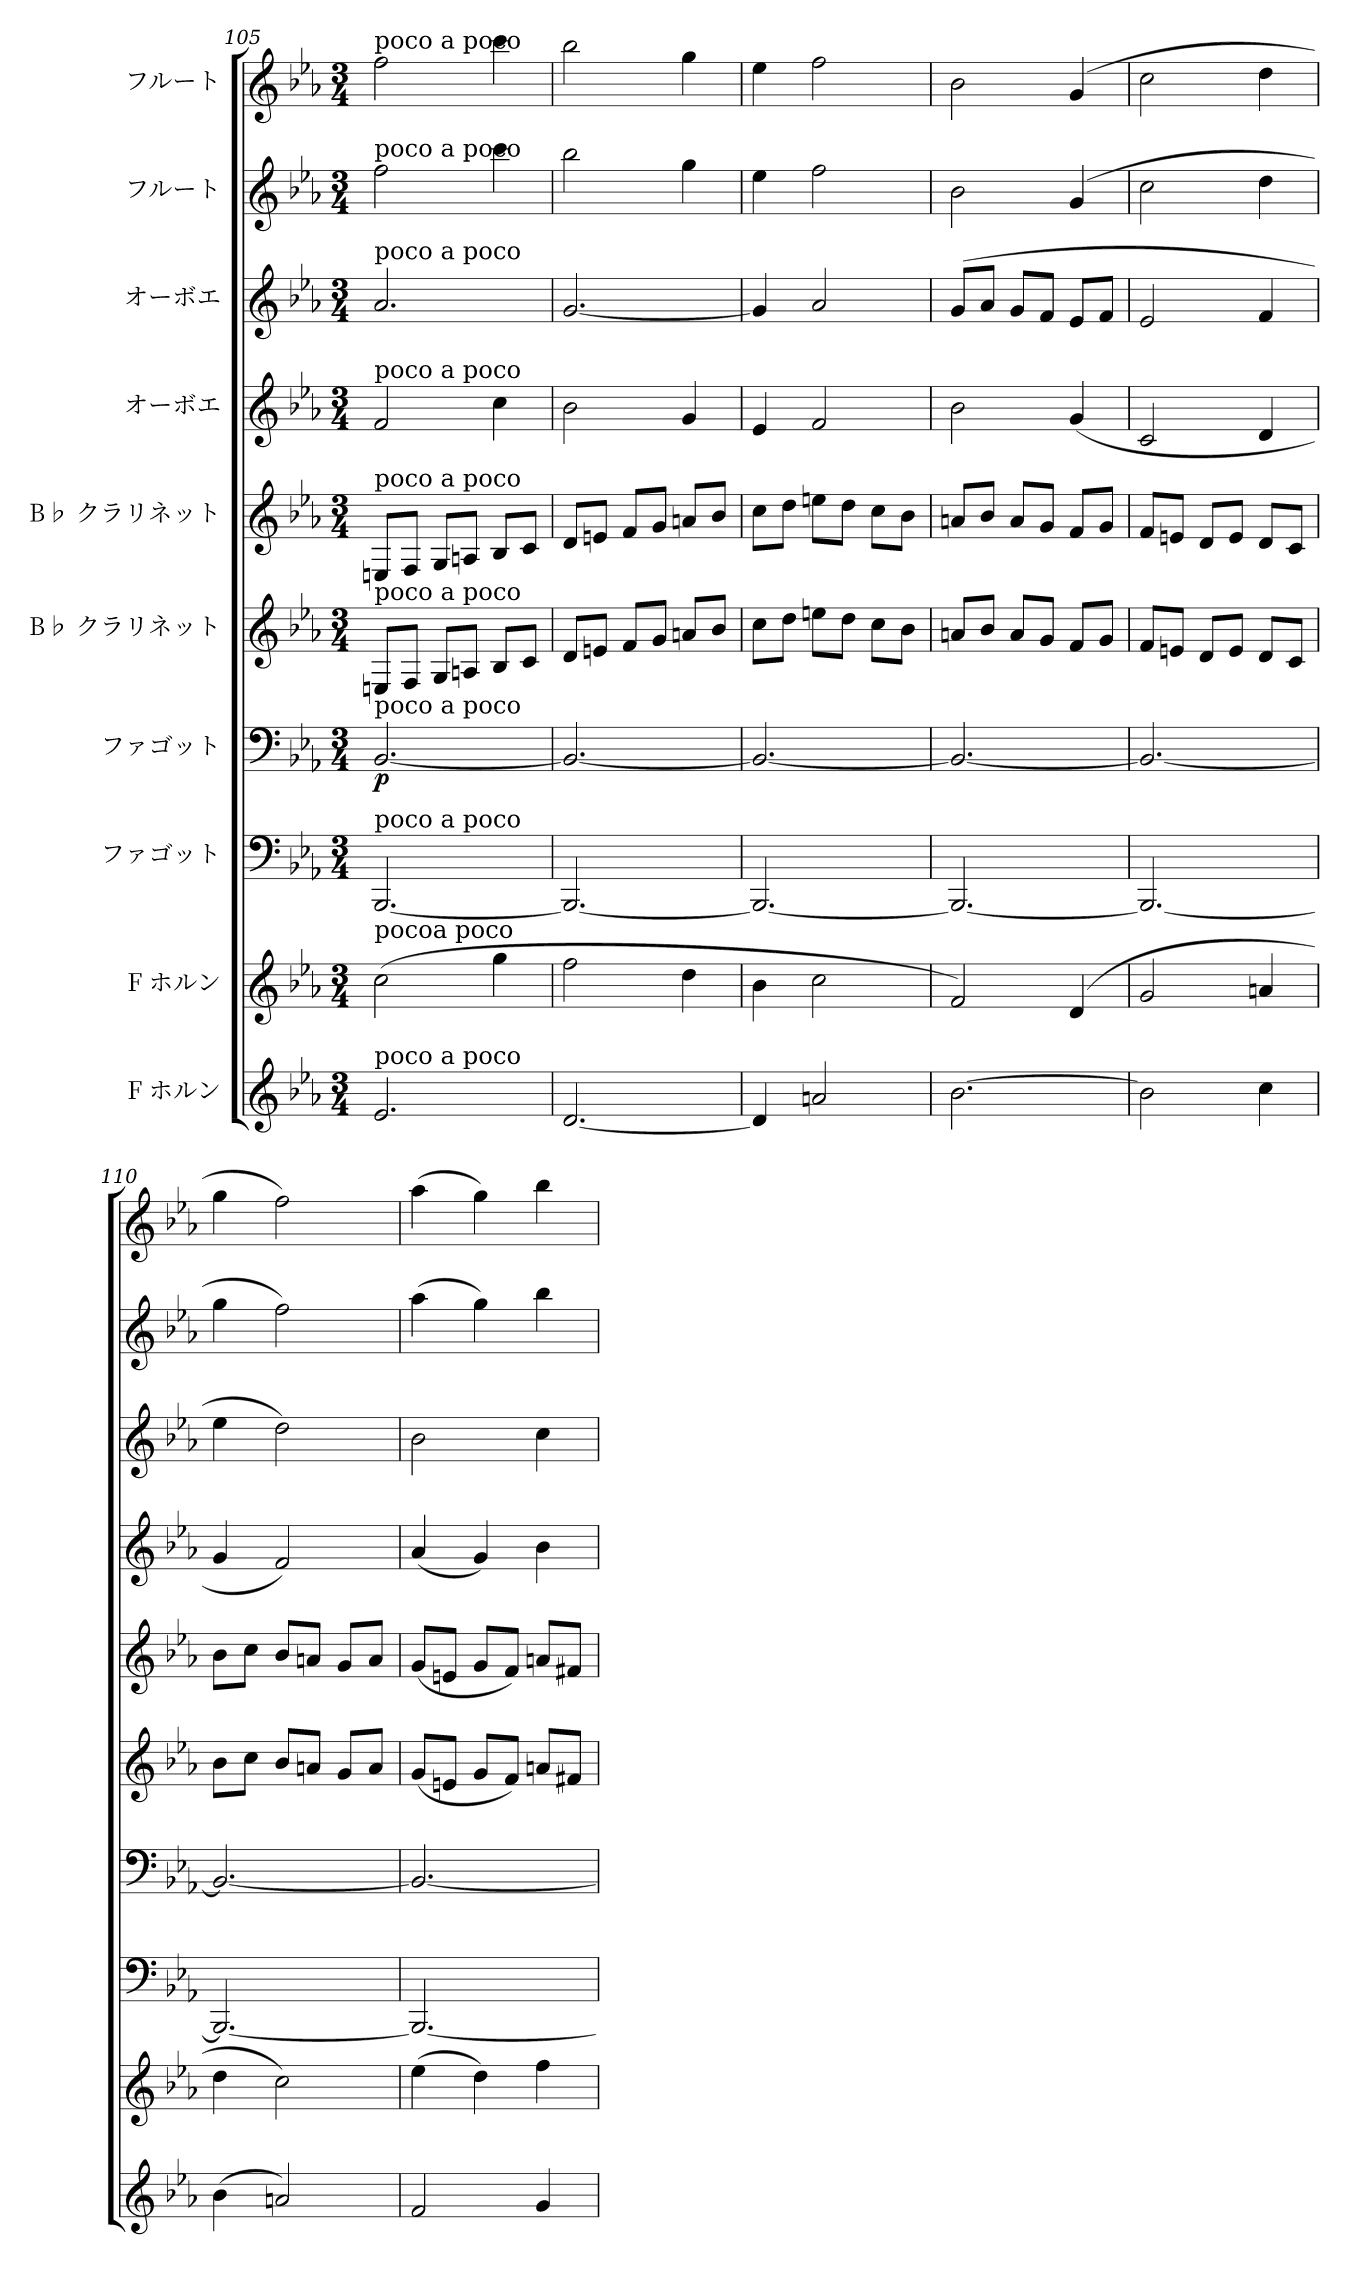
**kern	**kern	**kern	**kern	**dynam	**kern	**kern	**kern	**kern	**kern	**kern
*part10	*part9	*part8	*part7	*part7	*part6	*part5	*part4	*part3	*part2	*part1
*staff10	*staff9	*staff8	*staff7	*staff7	*staff6	*staff5	*staff4	*staff3	*staff2	*staff1
*I"F ホルン	*I"F ホルン	*I"ファゴット	*I"ファゴット	*	*I"B♭ クラリネット	*I"B♭ クラリネット	*I"オーボエ	*I"オーボエ	*I"フルート	*I"フルート
*clefG2	*clefG2	*clefF4	*clefF4	*	*clefG2	*clefG2	*clefG2	*clefG2	*clefG2	*clefG2
*ITrd4c7	*ITrd4c7	*	*	*	*ITrd1c2	*ITrd1c2	*	*	*	*
*k[b-e-a-d-]	*k[b-e-a-d-]	*k[b-e-a-]	*k[b-e-a-]	*	*k[b-e-a-d-g-]	*k[b-e-a-d-g-]	*k[b-e-a-]	*k[b-e-a-]	*k[b-e-a-]	*k[b-e-a-]
*M3/4	*M3/4	*M3/4	*M3/4	*	*M3/4	*M3/4	*M3/4	*M3/4	*M3/4	*M3/4
=105	=105	=105	=105	=105	=105	=105	=105	=105	=105	=105
!	!	!	!	!	!	!	!	!	!	!LO:TX:a:t=poco a poco
!	!	!	!	!	!	!	!	!	!LO:TX:a:t=poco a poco	!
!	!	!	!	!	!	!	!	!LO:TX:a:t=poco a poco	!	!
!	!	!	!	!	!	!	!LO:TX:a:t=poco a poco	!	!	!
!	!	!	!	!	!	!LO:TX:a:t=poco a poco	!	!	!	!
!	!	!	!	!	!LO:TX:a:t=poco a poco	!	!	!	!	!
!	!	!	!LO:TX:a:t=poco a poco	!	!	!	!	!	!	!
!	!	!LO:TX:a:t=poco a poco	!	!	!	!	!	!	!	!
!	!LO:TX:a:t=pocoa poco	!	!	!	!	!	!	!	!	!
!LO:TX:a:t=poco a poco	!	!	!	!	!	!	!	!	!	!
!	!	!	!	!LO:DY:b	!	!	!	!	!	!
2.A-/	(2f\	[2.BBB-/	[2.BB-/	p	8Dn/L	8Dn/L	2f/	2.a-/	2ff\	2ff\
.	.	.	.	.	8E-/J	8E-/J	.	.	.	.
.	.	.	.	.	8F/L	8F/L	.	.	.	.
.	.	.	.	.	8Gn/J	8Gn/J	.	.	.	.
.	4cc\	.	.	.	8A-/L	8A-/L	4cc\	.	4ccc\	4ccc\
.	.	.	.	.	8B-/J	8B-/J	.	.	.	.
=106	=106	=106	=106	=106	=106	=106	=106	=106	=106	=106
[2.G/	2b-\	2.BBB-/_	2.BB-/_	.	8c/L	8c/L	2b-\	[2.g/	2bb-\	2bb-\
.	.	.	.	.	8dn/J	8dn/J	.	.	.	.
.	.	.	.	.	8e-/L	8e-/L	.	.	.	.
.	.	.	.	.	8f/J	8f/J	.	.	.	.
.	4g\	.	.	.	8gn/L	8gn/L	4g/	.	4gg\	4gg\
.	.	.	.	.	8a-/J	8a-/J	.	.	.	.
=107	=107	=107	=107	=107	=107	=107	=107	=107	=107	=107
4G/]	4e-\	2.BBB-/_	2.BB-/_	.	8b-\L	8b-\L	4e-/	4g/]	4ee-\	4ee-\
.	.	.	.	.	8cc\J	8cc\J	.	.	.	.
2dn/	2f\	.	.	.	8ddn\L	8ddn\L	2f/	2a-/	2ff\	2ff\
.	.	.	.	.	8cc\J	8cc\J	.	.	.	.
.	.	.	.	.	8b-\L	8b-\L	.	.	.	.
.	.	.	.	.	8a-\J	8a-\J	.	.	.	.
=108	=108	=108	=108	=108	=108	=108	=108	=108	=108	=108
[2.e-\	2B-/)	2.BBB-/_	2.BB-/_	.	8gn/L	8gn/L	2b-\	(8g/L	2b-\	2b-\
.	.	.	.	.	8a-/J	8a-/J	.	8a-/J	.	.
.	.	.	.	.	8g/L	8g/L	.	8g/L	.	.
.	.	.	.	.	8f/J	8f/J	.	8f/J	.	.
.	(4G/	.	.	.	8e-/L	8e-/L	(4g/	8e-/L	(4g/	(4g/
.	.	.	.	.	8f/J	8f/J	.	8f/J	.	.
!!LO:PB:g=z
=109	=109	=109	=109	=109	=109	=109	=109	=109	=109	=109
2e-\]	2c/	2.BBB-/_	2.BB-/_	.	8e-/L	8e-/L	2c/	2e-/	2cc\	2cc\
.	.	.	.	.	8dn/J	8dn/J	.	.	.	.
.	.	.	.	.	8c/L	8c/L	.	.	.	.
.	.	.	.	.	8d/J	8d/J	.	.	.	.
4f\	4dn/	.	.	.	8c/L	8c/L	4d/	4f/	4dd\	4dd\
.	.	.	.	.	8B-/J	8B-/J	.	.	.	.
=110	=110	=110	=110	=110	=110	=110	=110	=110	=110	=110
(4e-\	4g\	2.BBB-/_	2.BB-/_	.	8a-\L	8a-\L	4g/	4ee-\	4gg\	4gg\
.	.	.	.	.	8b-\J	8b-\J	.	.	.	.
2dn/)	2f\)	.	.	.	8a-/L	8a-/L	2f/)	2dd\)	2ff\)	2ff\)
.	.	.	.	.	8gn/J	8gn/J	.	.	.	.
.	.	.	.	.	8f/L	8f/L	.	.	.	.
.	.	.	.	.	8g/J	8g/J	.	.	.	.
=111	=111	=111	=111	=111	=111	=111	=111	=111	=111	=111
2B-/	(4a-\	2.BBB-/_	2.BB-/_	.	(8f/L	(8f/L	(4a-/	2b-\	(4aa-\	(4aa-\
.	.	.	.	.	8dn/J	8dn/J	.	.	.	.
.	4g\)	.	.	.	8f/L	8f/L	4g/)	.	4gg\)	4gg\)
.	.	.	.	.	8e-/J)	8e-/J)	.	.	.	.
4c/	4b-\	.	.	.	8gn/L	8gn/L	4b-\	4cc\	4bb-\	4bb-\
.	.	.	.	.	8en/J	8en/J	.	.	.	.
=	=	=	=	=	=	=	=	=	=	=
*-	*-	*-	*-	*-	*-	*-	*-	*-	*-	*-
